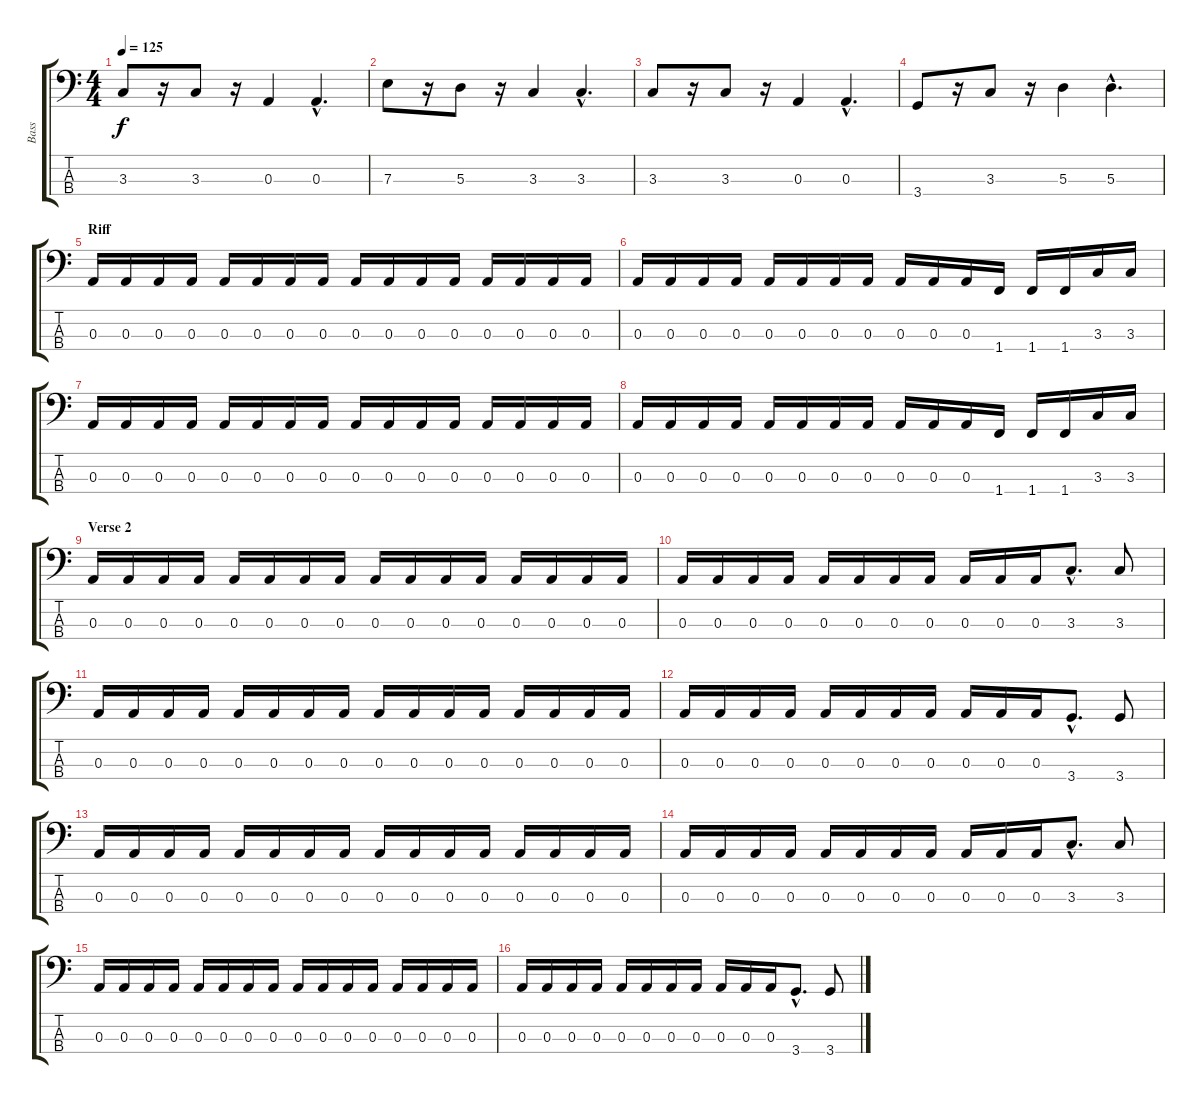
\track ("Bass" "Bass") {instrument electricbassfinger}
\staff {score tabs}
\tuning (G2 D2 A1 E1) {hide}
\ts (4 4)
\tempo 125
\clef f4
\ks c
3.3.8{dy f} r.16 3.3.8 r.16 0.3.4 0.3{hac}.4{d} |
7.3.8 r.16 5.3.8 r.16 3.3.4 3.3{hac}.4{d} |
3.3.8 r.16 3.3.8 r.16 0.3.4 0.3{hac}.4{d} |
3.4.8 r.16 3.3.8 r.16 5.3.4 5.3{hac}.4{d} |
\section ("" "Riff")
0.3.16 0.3.16 0.3.16 0.3.16 0.3.16 0.3.16 0.3.16 0.3.16 0.3.16 0.3.16 0.3.16 0.3.16 0.3.16 0.3.16 0.3.16 0.3.16 |
0.3.16 0.3.16 0.3.16 0.3.16 0.3.16 0.3.16 0.3.16 0.3.16 0.3.16 0.3.16 0.3.16 1.4.16 1.4.16 1.4.16 3.3.16 3.3.16 |
0.3.16 0.3.16 0.3.16 0.3.16 0.3.16 0.3.16 0.3.16 0.3.16 0.3.16 0.3.16 0.3.16 0.3.16 0.3.16 0.3.16 0.3.16 0.3.16 |
0.3.16 0.3.16 0.3.16 0.3.16 0.3.16 0.3.16 0.3.16 0.3.16 0.3.16 0.3.16 0.3.16 1.4.16 1.4.16 1.4.16 3.3.16 3.3.16 |
\section ("" "Verse 2")
0.3.16 0.3.16 0.3.16 0.3.16 0.3.16 0.3.16 0.3.16 0.3.16 0.3.16 0.3.16 0.3.16 0.3.16 0.3.16 0.3.16 0.3.16 0.3.16 |
0.3.16 0.3.16 0.3.16 0.3.16 0.3.16 0.3.16 0.3.16 0.3.16 0.3.16 0.3.16 0.3.16 3.3{hac}.8{d} 3.3.8 |
0.3.16 0.3.16 0.3.16 0.3.16 0.3.16 0.3.16 0.3.16 0.3.16 0.3.16 0.3.16 0.3.16 0.3.16 0.3.16 0.3.16 0.3.16 0.3.16 |
0.3.16 0.3.16 0.3.16 0.3.16 0.3.16 0.3.16 0.3.16 0.3.16 0.3.16 0.3.16 0.3.16 3.4{hac}.8{d} 3.4.8 |
0.3.16 0.3.16 0.3.16 0.3.16 0.3.16 0.3.16 0.3.16 0.3.16 0.3.16 0.3.16 0.3.16 0.3.16 0.3.16 0.3.16 0.3.16 0.3.16 |
0.3.16 0.3.16 0.3.16 0.3.16 0.3.16 0.3.16 0.3.16 0.3.16 0.3.16 0.3.16 0.3.16 3.3{hac}.8{d} 3.3.8 |
0.3.16 0.3.16 0.3.16 0.3.16 0.3.16 0.3.16 0.3.16 0.3.16 0.3.16 0.3.16 0.3.16 0.3.16 0.3.16 0.3.16 0.3.16 0.3.16 |
0.3.16 0.3.16 0.3.16 0.3.16 0.3.16 0.3.16 0.3.16 0.3.16 0.3.16 0.3.16 0.3.16 3.4{hac}.8{d} 3.4.8
